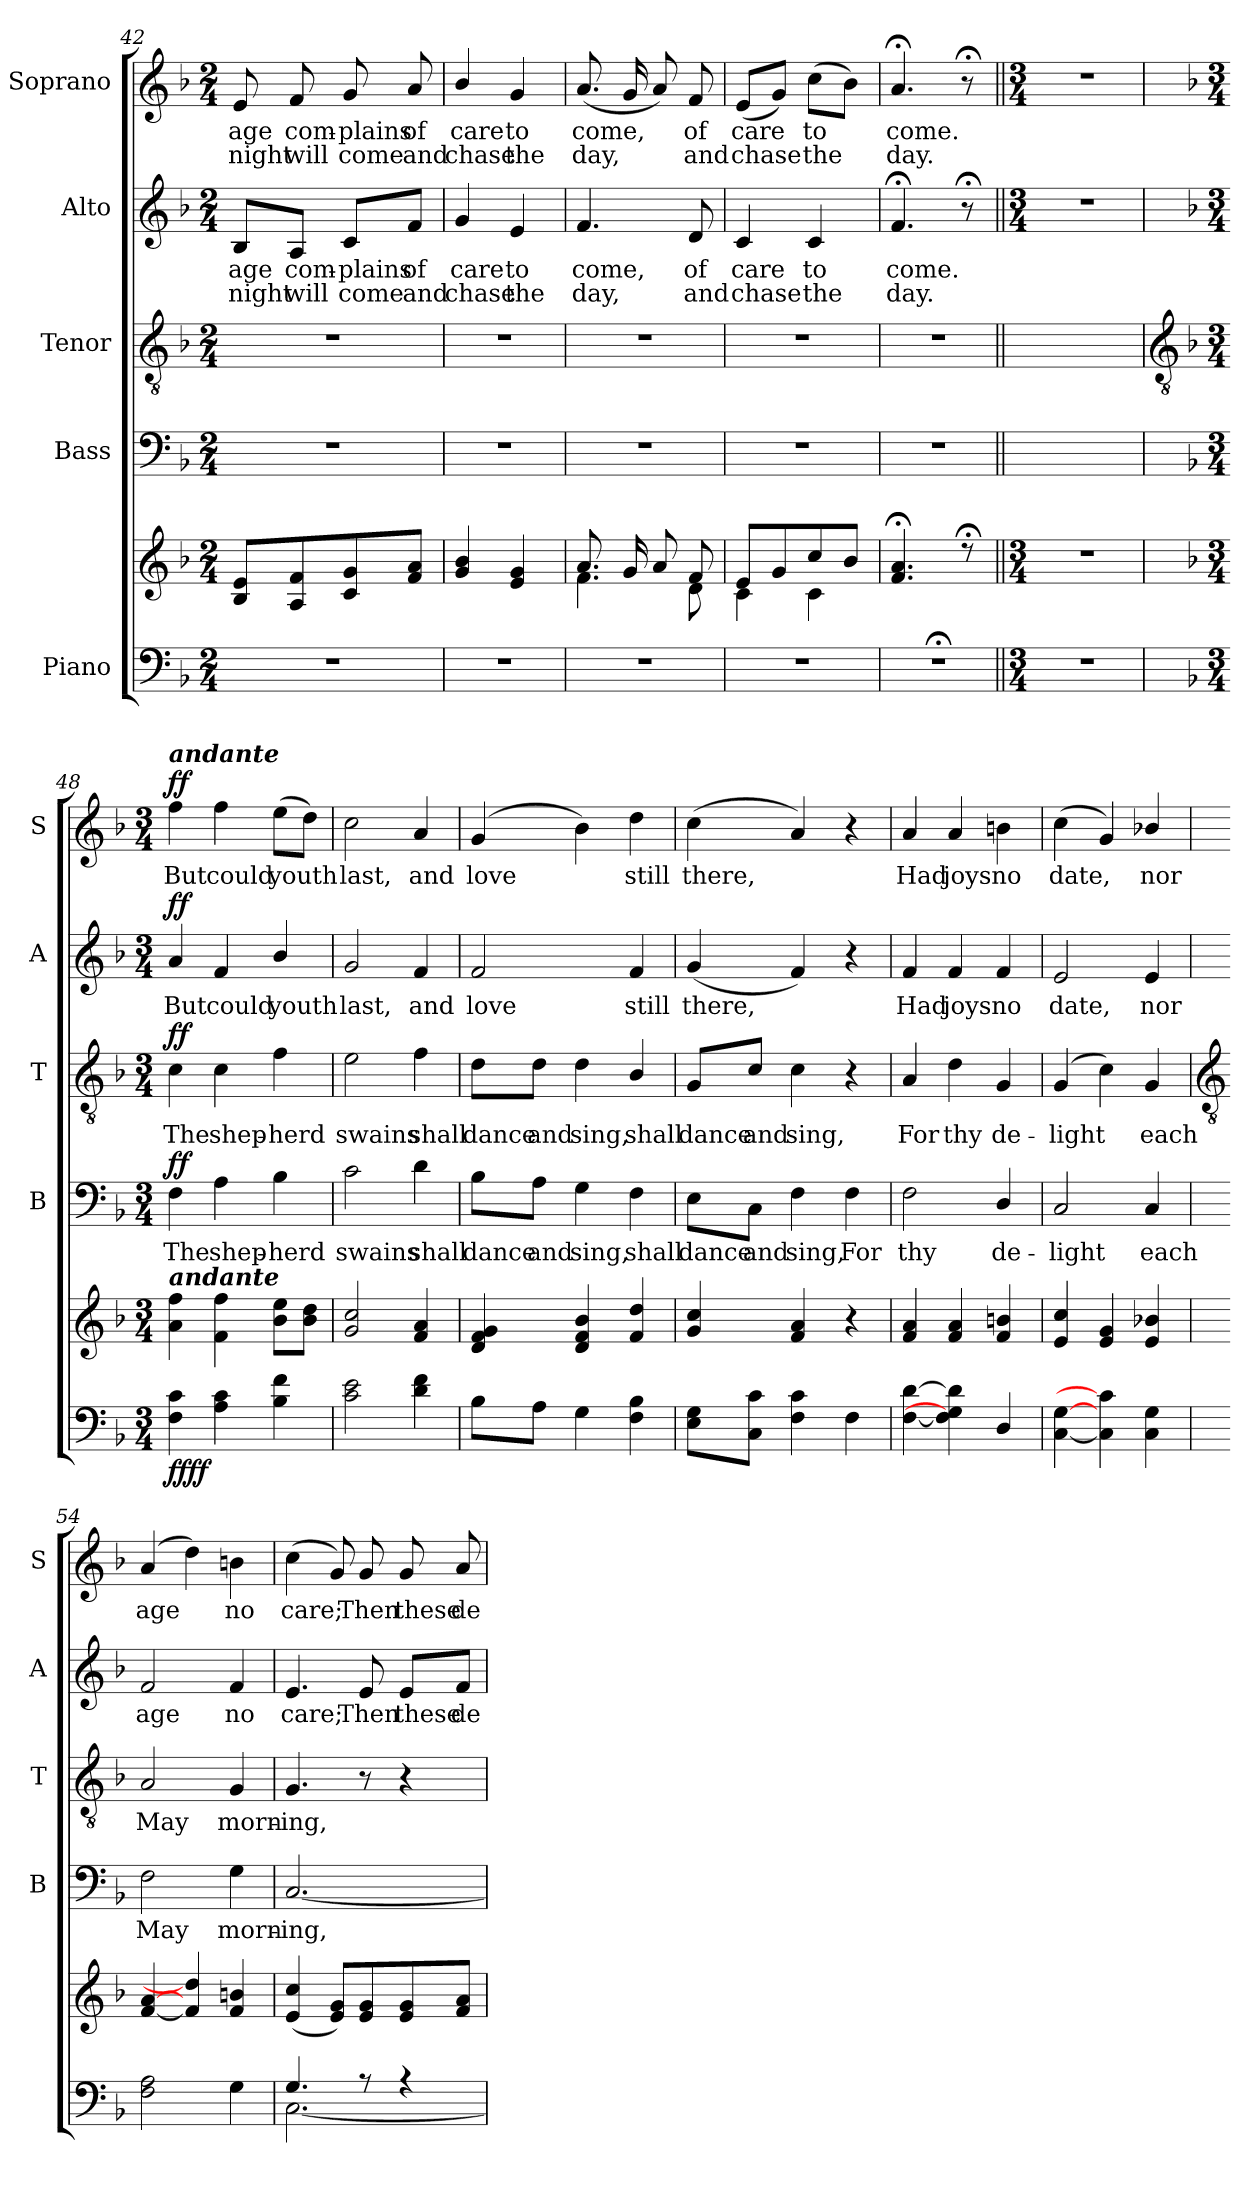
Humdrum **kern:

**kern	**kern	**dynam	**kern	**text	**dynam	**kern	**text	**dynam	**kern	**text	**text	**dynam	**kern	**text	**text	**dynam
*part5	*part5	*part5	*part4	*part4	*part4	*part3	*part3	*part3	*part2	*part2	*part2	*part2	*part1	*part1	*part1	*part1
*staff6	*staff5	*staff5/6	*staff4	*staff4	*staff4	*staff3	*staff3	*staff3	*staff2	*staff2	*staff2	*staff2	*staff1	*staff1	*staff1	*staff1
*I"Piano	*	*	*I"Bass	*	*	*I"Tenor	*	*	*I"Alto	*	*	*	*I"Soprano	*	*	*
*	*	*	*I'B	*	*	*I'T	*	*	*I'A	*	*	*	*I'S	*	*	*
*clefF4	*clefG2	*	*clefF4	*	*	*clefGv2	*	*	*clefG2	*	*	*	*clefG2	*	*	*
*k[b-]	*k[b-]	*	*k[b-]	*	*	*k[b-]	*	*	*k[b-]	*	*	*	*k[b-]	*	*	*
*F:	*F:	*	*F:	*	*	*F:	*	*	*F:	*	*	*	*F:	*	*	*
*M2/4	*M2/4	*	*M2/4	*	*	*M2/4	*	*	*M2/4	*	*	*	*M2/4	*	*	*
=42	=42	=42	=42	=42	=42	=42	=42	=42	=42	=42	=42	=42	=42	=42	=42	=42
!LO:N:vis=1	!	!	!	!	!	!	!	!	!	!LO:LY:b	!LO:LY:b	!	!	!LO:LY:b	!LO:LY:b	!
*	*^	*	*	*	*	*	*	*	*	*	*	*	*	*	*	*
2r	8B-/ 8e/L	2ryy	.	2r	.	.	2r	.	.	8B-/L	age	night	.	8e	age	night	.
!	!	!	!	!	!	!	!	!	!	!	!LO:LY:b	!LO:LY:b	!	!	!LO:LY:b	!LO:LY:b	!
.	8A/ 8f/	.	.	.	.	.	.	.	.	8A/J	com-	-will	.	8f	com-	-will	.
!	!	!	!	!	!	!	!	!	!	!	!LO:LY:b	!LO:LY:b	!	!	!LO:LY:b	!LO:LY:b	!
.	8c/ 8g/	.	.	.	.	.	.	.	.	8c/L	plains	come	.	8g	plains	come	.
!	!	!	!	!	!	!	!	!	!	!	!LO:LY:b	!LO:LY:b	!	!	!LO:LY:b	!LO:LY:b	!
.	8f/ 8a/J	.	.	.	.	.	.	.	.	8f/J	of	and	.	8a	of	and	.
=43	=43	=43	=43	=43	=43	=43	=43	=43	=43	=43	=43	=43	=43	=43	=43	=43	=43
!LO:N:vis=1	!	!	!	!	!	!	!	!	!	!	!LO:LY:b	!LO:LY:b	!	!	!LO:LY:b	!LO:LY:b	!
2r	4g/ 4b-/	2ryy	.	2r	.	.	2r	.	.	4g	care	chase	.	4b-/	care	chase	.
!	!	!	!	!	!	!	!	!	!	!	!LO:LY:b	!LO:LY:b	!	!	!LO:LY:b	!LO:LY:b	!
.	4e/ 4g/	.	.	.	.	.	.	.	.	4e	to	the	.	4g	to	the	.
=44	=44	=44	=44	=44	=44	=44	=44	=44	=44	=44	=44	=44	=44	=44	=44	=44	=44
!LO:N:vis=1	!	!	!	!	!	!	!	!	!	!	!LO:LY:b	!LO:LY:b	!	!	!LO:LY:b	!LO:LY:b	!
2r	8.a/L	4.f\	.	2r	.	.	2r	.	.	4.f	come,	day,	.	(<8.aL	come,	day,	.
.	16g/L	.	.	.	.	.	.	.	.	.	.	.	.	16gL	.	.	.
.	8a/	.	.	.	.	.	.	.	.	.	.	.	.	8aJ)	.	.	.
!	!	!	!	!	!	!	!	!	!	!	!LO:LY:b	!LO:LY:b	!	!	!LO:LY:b	!LO:LY:b	!
.	8f/J	8d\	.	.	.	.	.	.	.	8d	of	and	.	8f	of	and	.
=45	=45	=45	=45	=45	=45	=45	=45	=45	=45	=45	=45	=45	=45	=45	=45	=45	=45
!LO:N:vis=1	!	!	!	!	!	!	!	!	!	!	!LO:LY:b	!LO:LY:b	!	!	!LO:LY:b	!LO:LY:b	!
2r	8e/L	4c\	.	2r	.	.	2r	.	.	4c	care	chase	.	(<8eL	care	chase	.
.	8g/	.	.	.	.	.	.	.	.	.	.	.	.	8gJ)	.	.	.
!	!	!	!	!	!	!	!	!	!	!	!LO:LY:b	!LO:LY:b	!	!	!LO:LY:b	!LO:LY:b	!
.	8cc/	4c\	.	.	.	.	.	.	.	4c	to	the	.	(>8ccL	to	the	.
.	8b-/J	.	.	.	.	.	.	.	.	.	.	.	.	8b-J)	.	.	.
=46	=46	=46	=46	=46	=46	=46	=46	=46	=46	=46	=46	=46	=46	=46	=46	=46	=46
!LO:N:vis=1	!	!	!	!	!	!	!	!	!	!	!LO:LY:b	!LO:LY:b	!	!	!LO:LY:b	!LO:LY:b	!
2r;<	4.f/;< 4.a/;<	2ryy	.	2r	.	.	2r	.	.	4.f;<	come.	day.	.	4.a;<	come.	day.	.
.	8r;<	.	.	.	.	.	.	.	.	8r;<	.	.	.	8r;<	.	.	.
*	*v	*v	*	*	*	*	*	*	*	*	*	*	*	*	*	*	*
=47||	=47||	=47||	=47||	=47||	=47||	=47||	=47||	=47||	=47||	=47||	=47||	=47||	=47||	=47||	=47||	=47||
*M3/4	*M3/4	*	*	*	*	*	*	*	*M3/4	*	*	*	*M3/4	*	*	*
2.r	2.r	.	2.ryy	.	.	2.ryy	.	.	2.r	.	.	.	2.r	.	.	.
!!LO:LB:g=z
=48	=48	=48	=48	=48	=48	=48	=48	=48	=48	=48	=48	=48	=48	=48	=48	=48
*	*	*	*	*	*	*clefGv2	*	*	*	*	*	*	*	*	*	*
*	*	*	*k[b-]	*	*	*k[b-]	*	*	*	*	*	*	*	*	*	*
*	*	*	*F:	*	*	*F:	*	*	*	*	*	*	*	*	*	*
*M3/4	*M3/4	*	*M3/4	*	*	*M3/4	*	*	*M3/4	*	*	*	*M3/4	*	*	*
*	*MM88	*	*	*	*	*	*	*	*	*	*	*	*	*	*	*
!	!	!	!	!	!	!	!	!	!	!	!	!	!LO:TX:a:Bi:t=andante	!	!	!
!	!LO:TX:a:Bi:t=andante	!	!	!	!	!	!	!	!	!	!	!	!	!	!	!
!	!	!LO:DY:b=2	!	!LO:LY:b	!	!	!LO:LY:b	!	!	!LO:LY:b	!	!	!	!LO:LY:b	!	!
!	!	!LO:DY:n=1:b	!	!	!LO:DY:b	!	!	!LO:DY:b	!	!	!	!LO:DY:b	!	!	!	!LO:DY:b
4F 4c	4a 4ff	ff ff	4F	The	ff	4c	The	ff	4a	But	.	ff	4ff	But	.	ff
!	!	!	!	!LO:LY:b	!	!	!LO:LY:b	!	!	!LO:LY:b	!	!	!	!LO:LY:b	!	!
4A 4c	4f 4ff	.	4A	shep-	.	4c	shep-	.	4f	could	.	.	4ff	could	.	.
!	!	!	!	!LO:LY:b	!	!	!LO:LY:b	!	!	!LO:LY:b	!	!	!	!LO:LY:b	!	!
4B- 4f	8b- 8eeL	.	4B-	-herd	.	4f	-herd	.	4b-/	youth	.	.	(>8eeL	youth	.	.
.	8b- 8ddJ	.	.	.	.	.	.	.	.	.	.	.	8ddJ)	.	.	.
=49	=49	=49	=49	=49	=49	=49	=49	=49	=49	=49	=49	=49	=49	=49	=49	=49
!	!	!	!	!LO:LY:b	!	!	!LO:LY:b	!	!	!LO:LY:b	!	!	!	!LO:LY:b	!	!
2c 2e	2g 2cc	.	2c	swains	.	2e	swains	.	2g	last,	.	.	2cc	last,	.	.
!	!	!	!	!LO:LY:b	!	!	!LO:LY:b	!	!	!LO:LY:b	!	!	!	!LO:LY:b	!	!
4d 4f	4f 4a	.	4d	shall	.	4f	shall	.	4f	and	.	.	4a	and	.	.
=50	=50	=50	=50	=50	=50	=50	=50	=50	=50	=50	=50	=50	=50	=50	=50	=50
!	!	!	!	!LO:LY:b	!	!	!LO:LY:b	!	!	!LO:LY:b	!	!	!	!LO:LY:b	!	!
8B-L	4d 4f 4g	.	8B-\L	dance	.	8d\L	dance	.	2f	love	.	.	(<4g	love	.	.
!	!	!	!	!LO:LY:b	!	!	!LO:LY:b	!	!	!	!	!	!	!	!	!
8AJ	.	.	8A\J	and	.	8d\J	and	.	.	.	.	.	.	.	.	.
!	!	!	!	!LO:LY:b	!	!	!LO:LY:b	!	!	!	!	!	!	!	!	!
4G	4d 4f 4b-	.	4G	sing,	.	4d	sing,	.	.	.	.	.	4b-)	.	.	.
!	!	!	!	!LO:LY:b	!	!	!LO:LY:b	!	!	!LO:LY:b	!	!	!	!LO:LY:b	!	!
4F 4B-	4f 4dd	.	4F	shall	.	4B-/	shall	.	4f	still	.	.	4dd	still	.	.
=51	=51	=51	=51	=51	=51	=51	=51	=51	=51	=51	=51	=51	=51	=51	=51	=51
!	!	!	!	!LO:LY:b	!	!	!LO:LY:b	!	!	!LO:LY:b	!	!	!	!LO:LY:b	!	!
8E 8GL	4g 4cc	.	8E\L	dance	.	8G/L	dance	.	(<4g	there,	.	.	(<4cc	there,	.	.
!	!	!	!	!LO:LY:b	!	!	!LO:LY:b	!	!	!	!	!	!	!	!	!
8C 8cJ	.	.	8C\J	and	.	8c/J	and	.	.	.	.	.	.	.	.	.
!	!	!	!	!LO:LY:b	!	!	!LO:LY:b	!	!	!	!	!	!	!	!	!
4F 4c	4f 4a	.	4F	sing,	.	4c	sing,	.	4f)	.	.	.	4a)	.	.	.
!	!	!	!	!LO:LY:b	!	!	!	!	!	!	!	!	!	!	!	!
4F	4r	.	4F	For	.	4r	.	.	4r	.	.	.	4r	.	.	.
=52	=52	=52	=52	=52	=52	=52	=52	=52	=52	=52	=52	=52	=52	=52	=52	=52
!	!	!	!	!LO:LY:b	!	!	!LO:LY:b	!	!	!LO:LY:b	!	!	!	!LO:LY:b	!	!
[4F [4d	4f 4a	.	2F	thy	.	4A	For	.	4f	Had	.	.	4a	Had	.	.
!	!	!	!	!	!	!	!LO:LY:b	!	!	!LO:LY:b	!	!	!	!LO:LY:b	!	!
4F] 4G] 4d]	4f 4a	.	.	.	.	4d	thy	.	4f	joys	.	.	4a	joys	.	.
!	!	!	!	!LO:LY:b	!	!	!LO:LY:b	!	!	!LO:LY:b	!	!	!	!LO:LY:b	!	!
4D/	4f 4bn	.	4D/	de-	.	4G	de-	.	4f	no	.	.	4bn	no	.	.
=53	=53	=53	=53	=53	=53	=53	=53	=53	=53	=53	=53	=53	=53	=53	=53	=53
!	!	!	!	!LO:LY:b	!	!	!LO:LY:b	!	!	!LO:LY:b	!	!	!	!LO:LY:b	!	!
[4C [4G	4e 4cc	.	2C	-light	.	(<4G	-light	.	2e	date,	.	.	(<4cc	date,	.	.
4C] 4c]	4e 4g	.	.	.	.	4c)	.	.	.	.	.	.	4g)	.	.	.
!	!	!	!	!LO:LY:b	!	!	!LO:LY:b	!	!	!LO:LY:b	!	!	!	!LO:LY:b	!	!
4C 4G	4e/ 4b-X/	.	4C	each	.	4G	each	.	4e	nor	.	.	4b-X/	nor	.	.
!!LO:LB:g=z
=54	=54	=54	=54	=54	=54	=54	=54	=54	=54	=54	=54	=54	=54	=54	=54	=54
*	*	*	*	*	*	*clefGv2	*	*	*	*	*	*	*	*	*	*
!LO:N:vis=1	!	!	!	!LO:LY:b	!	!	!LO:LY:b	!	!	!LO:LY:b	!	!	!	!LO:LY:b	!	!
*^	*	*	*	*	*	*	*	*	*	*	*	*	*	*	*	*
2.ryy	2F\ 2A\	[4f [4a	.	2F	May	.	2A	May	.	2f	age	.	.	(4a	age	.	.
.	.	4f] 4dd]	.	.	.	.	.	.	.	.	.	.	.	4dd)	.	.	.
!	!	!	!	!	!LO:LY:b	!	!	!LO:LY:b	!	!	!LO:LY:b	!	!	!	!LO:LY:b	!	!
.	4G\	4f 4bn	.	4G	morn-	.	4G	morn-	.	4f	no	.	.	4bn	no	.	.
=55	=55	=55	=55	=55	=55	=55	=55	=55	=55	=55	=55	=55	=55	=55	=55	=55	=55
!	!	!	!	!	!LO:LY:b	!	!	!LO:LY:b	!	!	!LO:LY:b	!	!	!	!LO:LY:b	!	!
4.G/	[2.C\	(<4e 4cc	.	[2.C	-ing,	.	4.G	-ing,	.	4.e	care;	.	.	(<4cc	care;	.	.
.	.	8e 8gL)	.	.	.	.	.	.	.	.	.	.	.	8g)	.	.	.
!	!	!	!	!	!	!	!	!	!	!	!LO:LY:b	!	!	!	!LO:LY:b	!	!
8r	.	8e 8g	.	.	.	.	8r	.	.	8e	Then	.	.	8g	Then	.	.
!	!	!	!	!	!	!	!	!	!	!	!LO:LY:b	!	!	!	!LO:LY:b	!	!
4r	.	8e 8g	.	.	.	.	4r	.	.	8e/L	these	.	.	8g	these	.	.
!	!	!	!	!	!	!	!	!	!	!	!LO:LY:b	!	!	!	!LO:LY:b	!	!
.	.	8f 8aJ	.	.	.	.	.	.	.	8f/J	de-	.	.	8a	de-	.	.
*v	*v	*	*	*	*	*	*	*	*	*	*	*	*	*	*	*	*
=	=	=	=	=	=	=	=	=	=	=	=	=	=	=	=	=
*-	*-	*-	*-	*-	*-	*-	*-	*-	*-	*-	*-	*-	*-	*-	*-	*-
